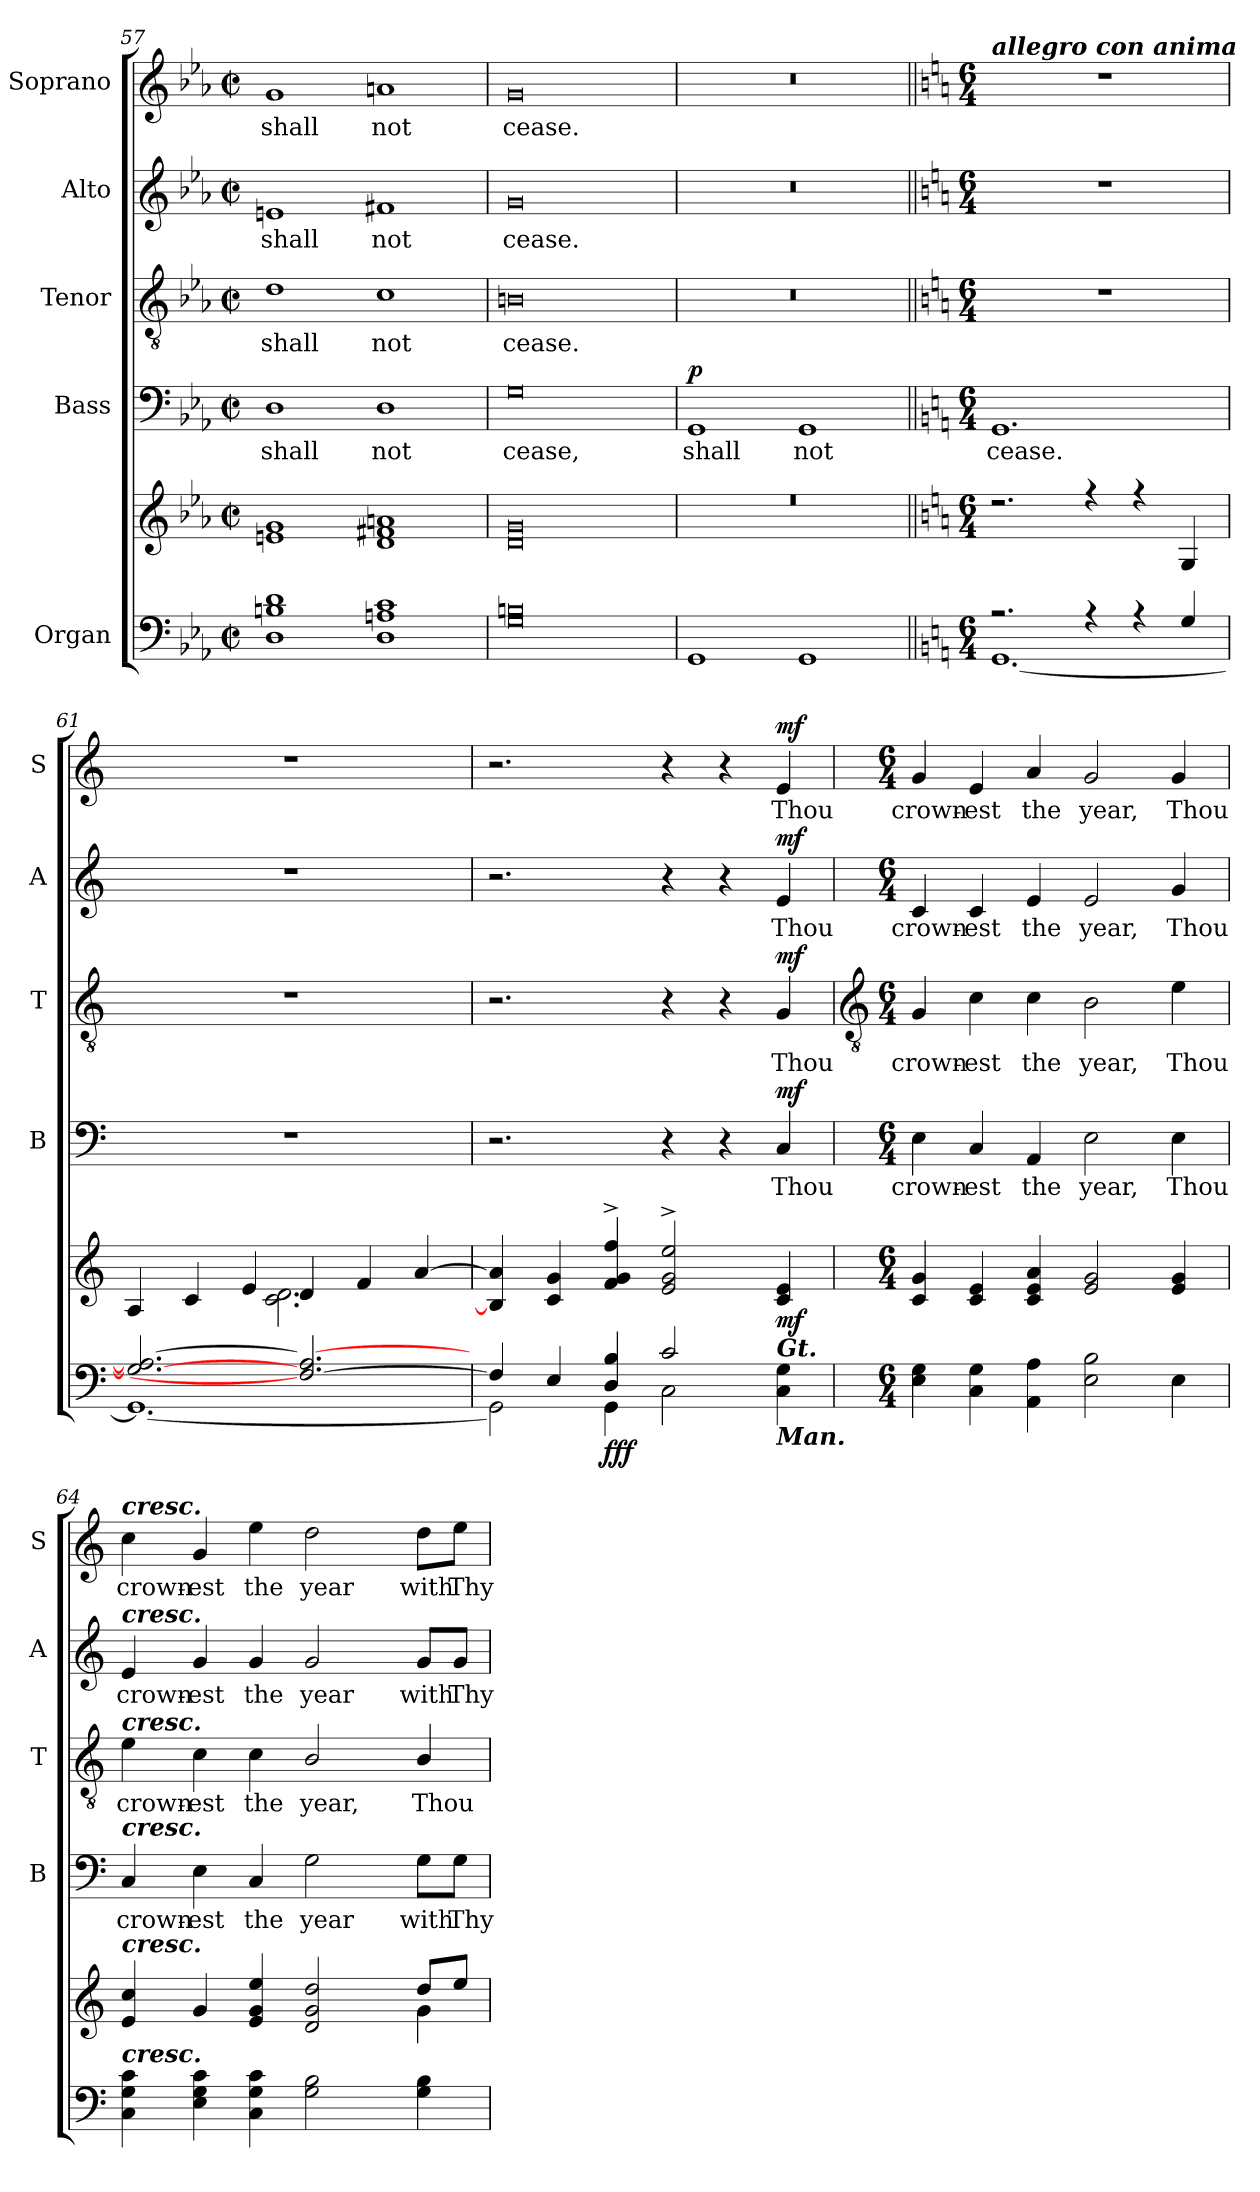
**kern	**kern	**dynam	**kern	**text	**dynam	**kern	**text	**dynam	**kern	**text	**dynam	**kern	**text	**dynam
*part5	*part5	*part5	*part4	*part4	*part4	*part3	*part3	*part3	*part2	*part2	*part2	*part1	*part1	*part1
*staff6	*staff5	*staff5/6	*staff4	*staff4	*staff4	*staff3	*staff3	*staff3	*staff2	*staff2	*staff2	*staff1	*staff1	*staff1
*I"Organ	*	*	*I"Bass	*	*	*I"Tenor	*	*	*I"Alto	*	*	*I"Soprano	*	*
*	*	*	*I'B	*	*	*I'T	*	*	*I'A	*	*	*I'S	*	*
*clefF4	*clefG2	*	*clefF4	*	*	*clefGv2	*	*	*clefG2	*	*	*clefG2	*	*
*k[b-e-a-]	*k[b-e-a-]	*	*k[b-e-a-]	*	*	*k[b-e-a-]	*	*	*k[b-e-a-]	*	*	*k[b-e-a-]	*	*
*E-:	*E-:	*	*E-:	*	*	*E-:	*	*	*E-:	*	*	*E-:	*	*
*M4/2	*M4/2	*	*M4/2	*	*	*M4/2	*	*	*M4/2	*	*	*M4/2	*	*
*met(c|)	*met(c|)	*	*met(c|)	*	*	*met(c|)	*	*	*met(c|)	*	*	*met(c|)	*	*
=57	=57	=57	=57	=57	=57	=57	=57	=57	=57	=57	=57	=57	=57	=57
*^	*^	*	*	*	*	*	*	*	*	*	*	*	*	*
!	!	!	!	!	!	!LO:LY:b	!	!	!LO:LY:b	!	!	!LO:LY:b	!	!	!LO:LY:b	!
0ryy	1D\ 1Bn\ 1d\	1en 1g	0ryy	.	1D	shall	.	1d	shall	.	1en	shall	.	1g	shall	.
!	!	!	!	!	!	!LO:LY:b	!	!	!LO:LY:b	!	!	!LO:LY:b	!	!	!LO:LY:b	!
.	1D\ 1An\ 1c\	1d 1f#X 1an	.	.	1D	not	.	1c	not	.	1f#X	not	.	1an	not	.
=58	=58	=58	=58	=58	=58	=58	=58	=58	=58	=58	=58	=58	=58	=58	=58	=58
!	!	!	!	!	!	!LO:LY:b	!	!	!LO:LY:b	!	!	!LO:LY:b	!	!	!LO:LY:b	!
0ryy	0G\ 0Bn\	0d 0g	0ryy	.	0G	cease,	.	0Bn	cease.	.	0g	cease.	.	0g	cease.	.
=59	=59	=59	=59	=59	=59	=59	=59	=59	=59	=59	=59	=59	=59	=59	=59	=59
!	!	!	!	!	!	!LO:LY:b	!LO:DY:b	!	!	!	!	!	!	!	!	!
0ryy	1GG\	0r	0ryy	.	1GG	shall	p	0r	.	.	0r	.	.	0r	.	.
!	!	!	!	!	!	!LO:LY:b	!	!	!	!	!	!	!	!	!	!
.	1GG\	.	.	.	1GG	not	.	.	.	.	.	.	.	.	.	.
=60||	=60||	=60||	=60||	=60||	=60||	=60||	=60||	=60||	=60||	=60||	=60||	=60||	=60||	=60||	=60||	=60||
*k[]	*	*k[]	*	*	*k[]	*	*	*k[]	*	*	*k[]	*	*	*k[]	*	*
*C:	*	*C:	*	*	*C:	*	*	*C:	*	*	*C:	*	*	*C:	*	*
*M6/4	*	*M6/4	*	*	*M6/4	*	*	*M6/4	*	*	*M6/4	*	*	*M6/4	*	*
!	!	!	!	!	!	!	!	!	!	!	!	!	!	!LO:TX:a:Bi:t=allegro con anima	!	!
!	!	!	!	!	!	!LO:LY:b	!	!LO:N:vis=1	!	!	!LO:N:vis=1	!	!	!LO:N:vis=1	!	!
2.r	[1.GG\	2.r	1.ryy	.	1.GG	cease.	.	1.r	.	.	1.r	.	.	1.r	.	.
4r	.	4r	.	.	.	.	.	.	.	.	.	.	.	.	.	.
4r	.	4r	.	.	.	.	.	.	.	.	.	.	.	.	.	.
4G/	.	4G	.	.	.	.	.	.	.	.	.	.	.	.	.	.
=61	=61	=61	=61	=61	=61	=61	=61	=61	=61	=61	=61	=61	=61	=61	=61	=61
!	!	!	!	!	!LO:N:vis=1	!	!	!LO:N:vis=1	!	!	!LO:N:vis=1	!	!	!LO:N:vis=1	!	!
2.G/_ 2.A/_	1.GG\_	4A	2.ryy	.	1.r	.	.	1.r	.	.	1.r	.	.	1.r	.	.
.	.	4c	.	.	.	.	.	.	.	.	.	.	.	.	.	.
.	.	4e	.	.	.	.	.	.	.	.	.	.	.	.	.	.
2.F/_ 2.A/_	.	4d	2.c\ 2.d\	.	.	.	.	.	.	.	.	.	.	.	.	.
.	.	4f	.	.	.	.	.	.	.	.	.	.	.	.	.	.
.	.	[4a	.	.	.	.	.	.	.	.	.	.	.	.	.	.
=62	=62	=62	=62	=62	=62	=62	=62	=62	=62	=62	=62	=62	=62	=62	=62	=62
4F/]	2GG\]	4B] 4a]	1.ryy	.	2.r	.	.	2.r	.	.	2.r	.	.	2.r	.	.
4E/	.	4c 4g	.	.	.	.	.	.	.	.	.	.	.	.	.	.
!	!	!	!	!LO:DY:b=2	!	!	!	!	!	!	!	!	!	!	!	!
!	!	!	!	!LO:DY:n=1:b=2	!	!	!	!	!	!	!	!	!	!	!	!
!	!	!	!	!LO:DY:n=2:b	!	!	!	!	!	!	!	!	!	!	!	!
4D/ 4B/	4GG\	4f^ 4g^ 4ff^	.	f f f	.	.	.	.	.	.	.	.	.	.	.	.
2c/	2C\	2e^ 2g^ 2ee^	.	.	4r	.	.	4r	.	.	4r	.	.	4r	.	.
.	.	.	.	.	4r	.	.	4r	.	.	4r	.	.	4r	.	.
!LO:TX:a:Bi:t=Gt.	!	!	!	!	!	!	!	!	!	!	!	!	!	!	!	!
!LO:TX:b:Bi:t=Man.	!	!	!	!	!	!	!	!	!	!	!	!	!	!	!	!
!	!	!	!	!LO:DY:n=3:b	!	!LO:LY:b	!LO:DY:b	!	!LO:LY:b	!LO:DY:b	!	!LO:LY:b	!LO:DY:b	!	!LO:LY:b	!LO:DY:b
4ryy	4C\ 4G\	4c 4e	.	mf	4C	Thou	mf	4G	Thou	mf	4e	Thou	mf	4e	Thou	mf
!!LO:LB:g=z
=63	=63	=63	=63	=63	=63	=63	=63	=63	=63	=63	=63	=63	=63	=63	=63	=63
*	*	*	*	*	*	*	*	*clefGv2	*	*	*	*	*	*	*	*
*M6/4	*	*M6/4	*	*	*M6/4	*	*	*M6/4	*	*	*M6/4	*	*	*M6/4	*	*
!	!	!	!	!	!	!LO:LY:b	!	!	!LO:LY:b	!	!	!LO:LY:b	!	!	!LO:LY:b	!
1.ryy	4E\ 4G\	4c 4g	1.ryy	.	4E	crown-	.	4G	crown-	.	4c	crown-	.	4g	crown-	.
!	!	!	!	!	!	!LO:LY:b	!	!	!LO:LY:b	!	!	!LO:LY:b	!	!	!LO:LY:b	!
.	4C\ 4G\	4c 4e	.	.	4C	-est	.	4c	-est	.	4c	-est	.	4e	-est	.
!	!	!	!	!	!	!LO:LY:b	!	!	!LO:LY:b	!	!	!LO:LY:b	!	!	!LO:LY:b	!
.	4AA\ 4A\	4c 4e 4a	.	.	4AA	the	.	4c	the	.	4e	the	.	4a	the	.
!	!	!	!	!	!	!LO:LY:b	!	!	!LO:LY:b	!	!	!LO:LY:b	!	!	!LO:LY:b	!
.	2E\ 2B\	2e 2g	.	.	2E	year,	.	2B	year,	.	2e	year,	.	2g	year,	.
!	!	!	!	!	!	!LO:LY:b	!	!	!LO:LY:b	!	!	!LO:LY:b	!	!	!LO:LY:b	!
.	4E\	4e 4g	.	.	4E	Thou	.	4e	Thou	.	4g	Thou	.	4g	Thou	.
=64	=64	=64	=64	=64	=64	=64	=64	=64	=64	=64	=64	=64	=64	=64	=64	=64
!	!	!	!	!	!	!	!	!	!	!	!	!	!	!LO:TX:a:Bi:t=cresc.	!	!
!	!	!	!	!	!	!	!	!	!	!	!LO:TX:a:Bi:t=cresc.	!	!	!	!	!
!	!	!	!	!	!	!	!	!LO:TX:a:Bi:t=cresc.	!	!	!	!	!	!	!	!
!	!	!	!	!	!LO:TX:a:Bi:t=cresc.	!	!	!	!	!	!	!	!	!	!	!
!	!	!LO:TX:a:Bi:t=cresc.	!	!	!	!	!	!	!	!	!	!	!	!	!	!
!LO:TX:a:Bi:t=cresc.	!	!	!	!	!	!	!	!	!	!	!	!	!	!	!	!
!	!	!	!	!	!	!LO:LY:b	!	!	!LO:LY:b	!	!	!LO:LY:b	!	!	!LO:LY:b	!
1ryy	4C\ 4G\ 4c\	4e 4cc	1ryy	.	4C	crown-	.	4e	crown-	.	4e	crown-	.	4cc	crown-	.
!	!	!	!	!	!	!LO:LY:b	!	!	!LO:LY:b	!	!	!LO:LY:b	!	!	!LO:LY:b	!
.	4E\ 4G\ 4c\	4g	.	.	4E	-est	.	4c	-est	.	4g	-est	.	4g	-est	.
!	!	!	!	!	!	!LO:LY:b	!	!	!LO:LY:b	!	!	!LO:LY:b	!	!	!LO:LY:b	!
.	4C\ 4G\ 4c\	4e 4g 4ee	.	.	4C	the	.	4c	the	.	4g	the	.	4ee	the	.
!	!	!	!	!	!	!LO:LY:b	!	!	!LO:LY:b	!	!	!LO:LY:b	!	!	!LO:LY:b	!
.	2G\ 2B\	2d 2g 2dd	.	.	2G	year	.	2B/	year,	.	2g	year	.	2dd	year	.
4ryy	.	.	4ryy	.	.	.	.	.	.	.	.	.	.	.	.	.
!	!	!	!	!	!	!LO:LY:b	!	!	!LO:LY:b	!	!	!LO:LY:b	!	!	!LO:LY:b	!
4ryy	4G\ 4B\	8dd/L	4g\	.	8G\L	with	.	4B/	Thou	.	8g/L	with	.	8dd\L	with	.
!	!	!	!	!	!	!LO:LY:b	!	!	!	!	!	!LO:LY:b	!	!	!LO:LY:b	!
.	.	8ee/J	.	.	8G\J	Thy	.	.	.	.	8g/J	Thy	.	8ee\J	Thy	.
*v	*v	*	*	*	*	*	*	*	*	*	*	*	*	*	*	*
*	*v	*v	*	*	*	*	*	*	*	*	*	*	*	*	*
=	=	=	=	=	=	=	=	=	=	=	=	=	=	=
*-	*-	*-	*-	*-	*-	*-	*-	*-	*-	*-	*-	*-	*-	*-
